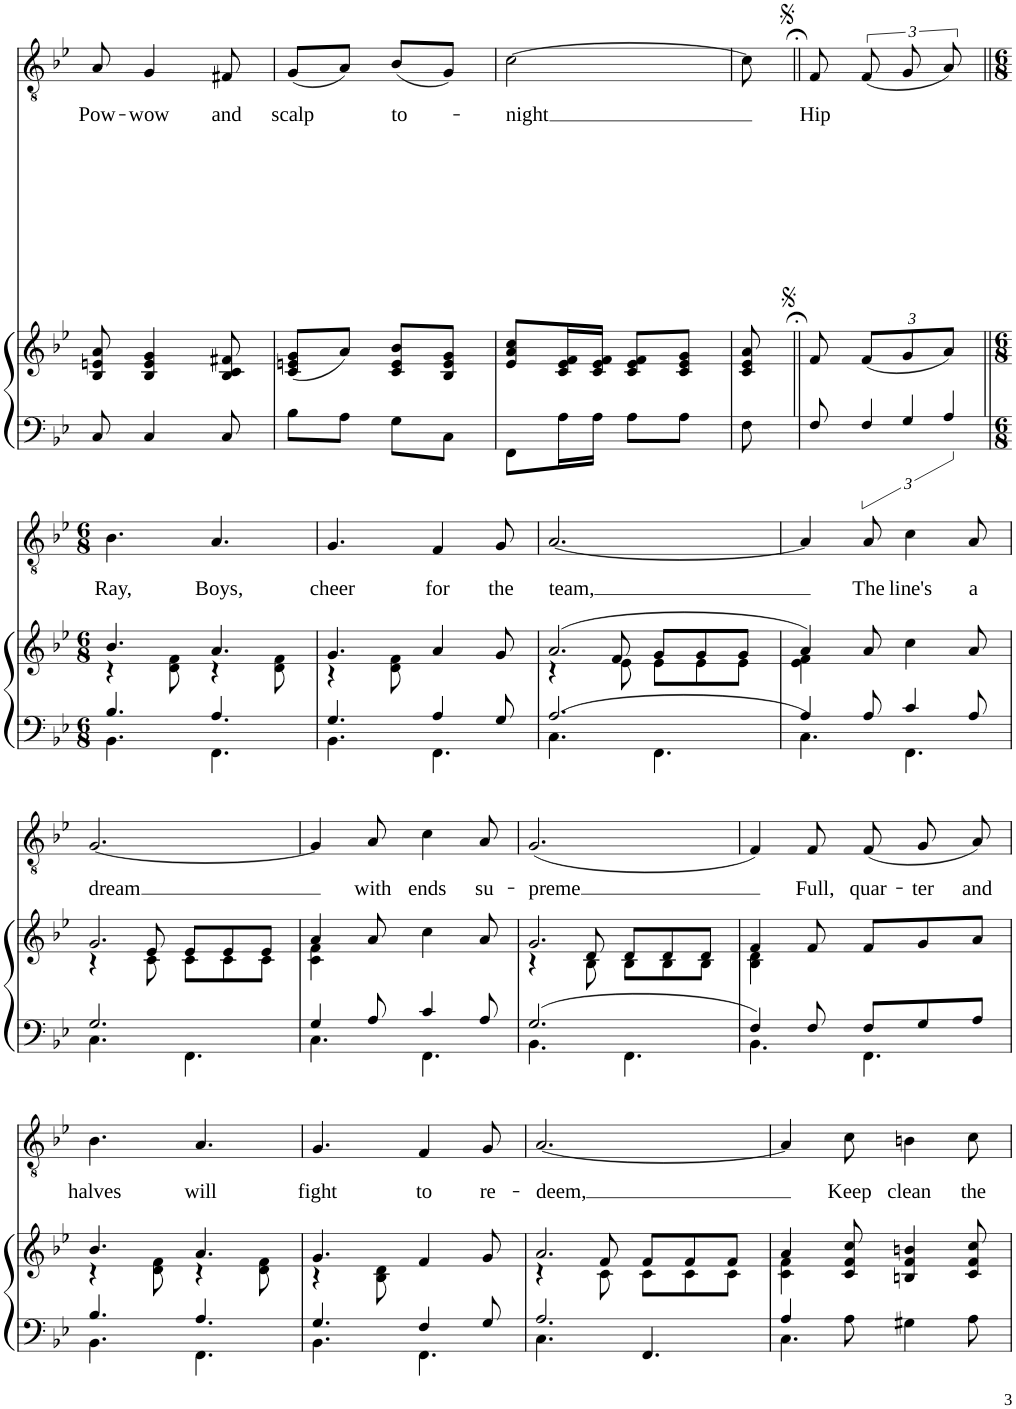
**kern	**kern	**kern	**text
*part2	*part2	*part1	*part1
*staff3	*staff2	*staff1	*staff1
*I"Piano	*	*I"Piano	*
*I'Pno	*	*I'Pno	*
!!LO:PB:g=z
*clefF4	*clefG2	*clefGv2	*
*k[b-e-]	*k[b-e-]	*k[b-e-]	*
*M2/4	*M2/4	*M2/4	*
=17	=17	=17	=17
!	!	!	!LO:LY:b
8C/	8B-/ 8en/ 8a/	8A/	Pow-
!	!	!	!LO:LY:b
4C/	4B-/ 4e/ 4g/	4G/	-wow
!	!	!	!LO:LY:b
8C/	8B-/ 8c/ 8f#X/	8F#X/	and
=18	=18	=18	=18
!	!	!	!LO:LY:b
8B-\L	(8c/ 8en/ 8g/L	(8G/L	scalp
8A\J	8a/J)	8A/J)	.
!	!	!	!LO:LY:b
8G\L	8c/ 8e/ 8b-/L	(8B-/L	to-
8C\J	8B-/ 8e/ 8g/J	8G/J)	.
=19	=19	=19	=19
!	!	!	!LO:LY:b
8FF\L	8e-/ 8a/ 8cc/L	[2c\	-night
16A\L	16c/ 16e-/ 16f/L	.	.
16A\JJ	16c/ 16e-/ 16f/JJ	.	.
8A\L	8c/ 8e-/ 8f/L	.	.
8A\J	8c/ 8e-/ 8g/J	.	.
=20	=20	=20	=20
8F\	8c/ 8e-/ 8a/	8c\]	.
=21||	=21||	=21||	=21||
!	!	!	!LO:LY:b
8F/	8f/	8F/	Hip
*	*Xbrackettup	*	*
12F/	(12f/L	(12F/	.
12G/	12g/	12G/	.
12A/	12a/J)	12A/)	.
!!LO:LB:g=z
=22||	=22||	=22||	=22||
*M6/8	*M6/8	*M6/8	*
*^	*^	*	*
!	!	!	!	!	!LO:LY:b
4.BB-\	4.B-/	4.b-/	4r	4.B-\	Ray,
.	.	.	8d\ 8f\	.	.
!	!	!	!	!	!LO:LY:b
4.FF\	4.A/	4.a/	4r	4.A/	Boys,
.	.	.	8d\ 8f\	.	.
=23	=23	=23	=23	=23	=23
!	!	!	!	!	!LO:LY:b
4.BB-\	4.G/	4.g/	4r	4.G/	cheer
.	.	.	8d\ 8f\	.	.
!	!	!	!	!	!LO:LY:b
4.FF\	4A/	4a/	4.ryy	4F/	for
!	!	!	!	!	!LO:LY:b
.	8G/	8g/	.	8G/	the
=24	=24	=24	=24	=24	=24
*	*	*	*^	*	*
!	!	!	!	!	!	!LO:LY:b
2.A/	4.C\	(2.a/	4r	4ryy	[2.A/	team,
.	.	.	8e-\	8f/	.	.
.	4.FF\	.	8e-\L	8g/L	.	.
.	.	.	8e-\	8g/	.	.
.	.	.	8e-\J	8g/J	.	.
*	*	*	*v	*v	*	*
=25	=25	=25	=25	=25	=25
4A/	4.C\	4a/)	4e-\ 4f\	4A/]	.
!	!	!	!	!	!LO:LY:b
8A/	.	8a/	2ryy	8A/	The
!	!	!	!	!	!LO:LY:b
4c/	4.FF\	4cc\	.	4c\	line's
!	!	!	!	!	!LO:LY:b
8A/	.	8a/	.	8A/	a
!!LO:LB:g=z
=26	=26	=26	=26	=26	=26
*	*	*	*^	*	*
!	!	!	!	!	!	!LO:LY:b
2.G/	4.C\	2.g/	4r	4ryy	[2.G/	dream
.	.	.	8c\	8e-/	.	.
.	4.FF\	.	8c\L	8e-/L	.	.
.	.	.	8c\	8e-/	.	.
.	.	.	8c\J	8e-/J	.	.
*	*	*	*v	*v	*	*
=27	=27	=27	=27	=27	=27
4G/	4.C\	4a/	4c\ 4f\	4G/]	.
!	!	!	!	!	!LO:LY:b
8A/	.	8a/	2ryy	8A/	with
!	!	!	!	!	!LO:LY:b
4c/	4.FF\	4cc\	.	4c\	ends
!	!	!	!	!	!LO:LY:b
8A/	.	8a/	.	8A/	su-
=28	=28	=28	=28	=28	=28
*	*	*	*^	*	*
!	!	!	!	!	!	!LO:LY:b
2.G/	4.BB-\	2.g/	4r	4ryy	(2.G/	-preme
.	.	.	8B-\	8d/	.	.
.	4.FF\	.	8B-\L	8d/L	.	.
.	.	.	8B-\	8d/	.	.
.	.	.	8B-\J	8d/J	.	.
*	*	*	*v	*v	*	*
=29	=29	=29	=29	=29	=29
4F/	4.BB-\	4f/	4B-\ 4d\	4F/)	.
!	!	!	!	!	!LO:LY:b
8F/	.	8f/	2ryy	8F/	Full,
!	!	!	!	!	!LO:LY:b
8F/L	4.FF\	8f/L	.	(8F/	quar-
!	!	!	!	!	!LO:LY:b
8G/	.	8g/	.	8G/	-ter
!	!	!	!	!	!LO:LY:b
8A/J	.	8a/J	.	8A/)	and
!!LO:LB:g=z
=30	=30	=30	=30	=30	=30
!	!	!	!	!	!LO:LY:b
4.BB-\	4.B-/	4.b-/	4r	4.B-\	halves
.	.	.	8d\ 8f\	.	.
!	!	!	!	!	!LO:LY:b
4.FF\	4.A/	4.a/	4r	4.A/	will
.	.	.	8d\ 8f\	.	.
=31	=31	=31	=31	=31	=31
!	!	!	!	!	!LO:LY:b
4.BB-\	4.G/	4.g/	4r	4.G/	fight
.	.	.	8B-\ 8d\	.	.
!	!	!	!	!	!LO:LY:b
4.FF\	4F/	4f/	4.ryy	4F/	to
!	!	!	!	!	!LO:LY:b
.	8G/	8g/	.	8G/	re-
=32	=32	=32	=32	=32	=32
*	*	*	*^	*	*
!	!	!	!	!	!	!LO:LY:b
4.C\	2.A/	2.a/	4r	4ryy	[2.A/	-deem,
.	.	.	8c\	8f/	.	.
4.FF/	.	.	8c\L	8f/L	.	.
.	.	.	8c\	8f/	.	.
.	.	.	8c\J	8f/J	.	.
*	*	*	*v	*v	*	*
=33	=33	=33	=33	=33	=33
4.C\	4A/	4a/	4c\ 4f\	4A/]	.
!	!	!	!	!	!LO:LY:b
.	8A\	8c/ 8f/ 8cc/	2ryy	8c\	Keep
!	!	!	!	!	!LO:LY:b
4G#X\	4.ryy	4Bn/ 4f/ 4bn/	.	4Bn\	clean
!	!	!	!	!	!LO:LY:b
8A\	.	8c/ 8f/ 8cc/	.	8c\	the
*v	*v	*	*	*	*
*	*v	*v	*	*
=	=	=	=
*-	*-	*-	*-
